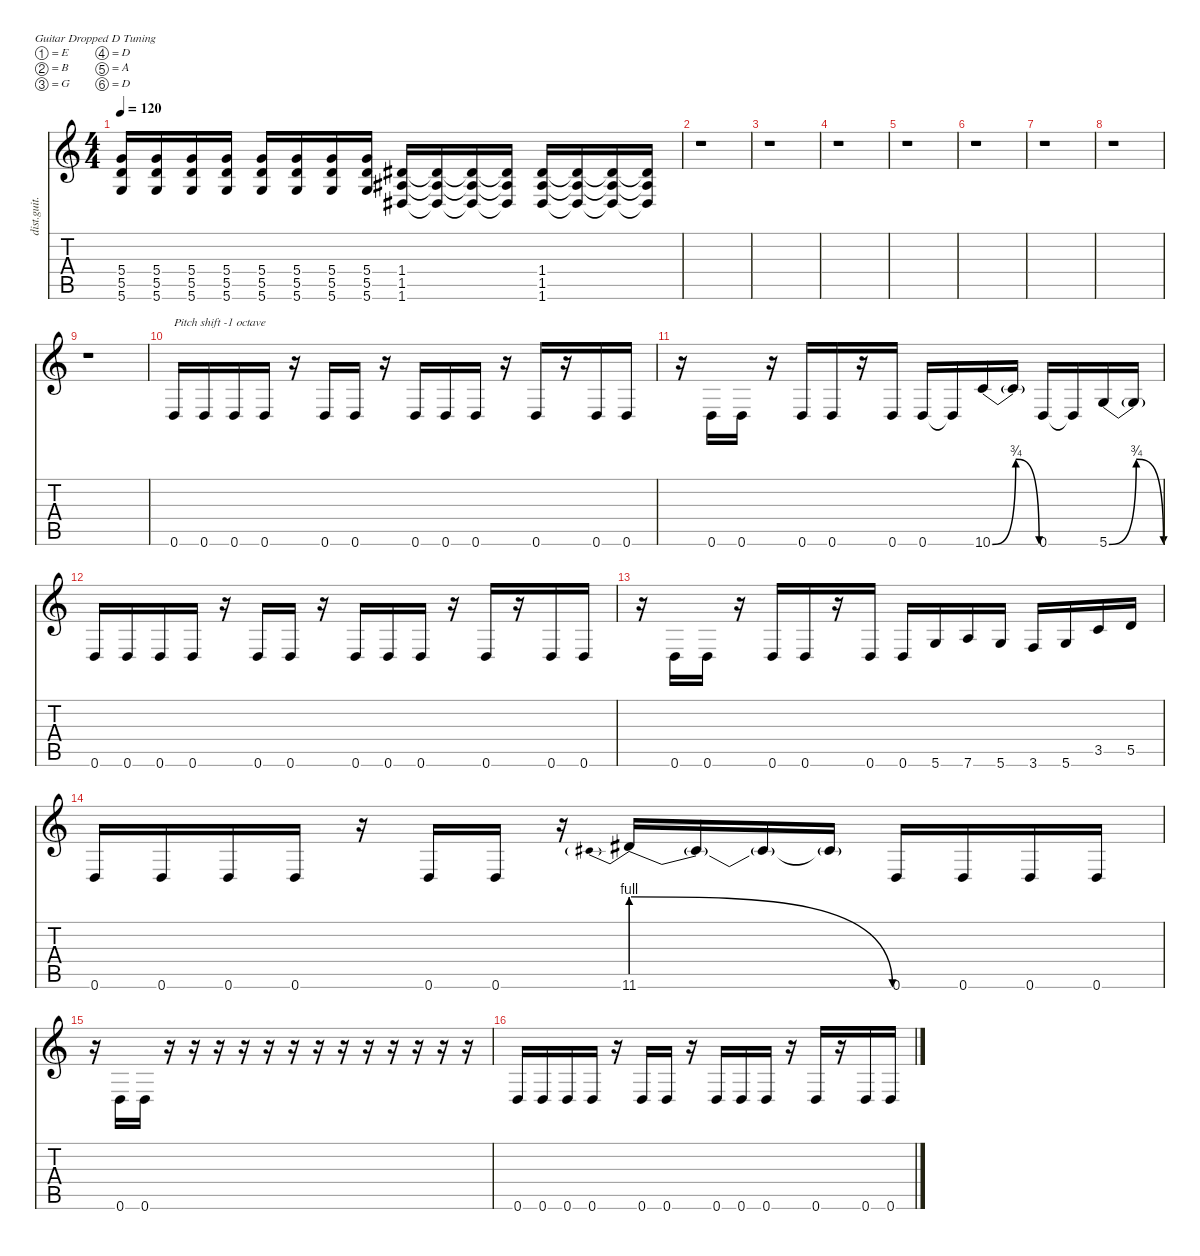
\defaultSystemsLayout 4
\hideDynamics
\bracketExtendMode nobrackets
\otherSystemsTrackNameOrientation horizontal
\track ("riff" "dist.guit.") {instrument distortionguitar}
\staff {score tabs}
\tuning (E4 B3 G3 D3 A2 D2)
\ts (4 4)
\tempo 120
\clef g2
\ks c
(5.6 5.5 5.4).16{dy mf beam Up} (5.6 5.5 5.4).16{beam Up} (5.6 5.5 5.4).16{beam Up} (5.6 5.5 5.4).16{beam Up} (5.6 5.5 5.4).16{beam Up} (5.6 5.5 5.4).16{beam Up} (5.6 5.5 5.4).16{beam Up} (5.6 5.5 5.4).16{beam Up} (1.6{acc #} 1.5{acc #} 1.4{acc #}).16{beam Up} (1.6{t acc #} 1.5{t acc #} 1.4{t acc #}).16{beam Up} (1.6{t acc #} 1.5{t acc #} 1.4{t acc #}).16{beam Up} (1.5{t acc #} 1.4{t acc #} 1.6{t acc #}).16{beam Up} (1.6{acc #} 1.5{acc #} 1.4{acc #}).16{beam Up} (1.6{t acc #} 1.5{t acc #} 1.4{t acc #}).16{beam Up} (1.6{t acc #} 1.5{t acc #} 1.4{t acc #}).16{beam Up} (1.6{t acc #} 1.5{t acc #} 1.4{t acc #}).16{beam Up} |
r.1{beam Down} |
r.1{beam Down} |
r.1{beam Down} |
r.1{beam Down} |
r.1{beam Down} |
r.1{beam Down} |
r.1{beam Down} |
r.1{beam Down} |
0.6.16{txt "Pitch shift -1 octave" beam Up} 0.6.16{beam Up} 0.6.16{beam Up} 0.6.16{beam Up} r.16{beam Up} 0.6.16{beam Up} 0.6.16{beam Up} r.16{beam Up} 0.6.16{beam Up} 0.6.16{beam Up} 0.6.16{beam Up} r.16{beam Up} 0.6.16{beam Up} r.16{beam Up} 0.6.16{beam Up} 0.6.16{beam Up} |
r.16{beam Down} 0.6.16{beam Up} 0.6.16{beam Up} r.16{beam Up} 0.6.16{beam Up} 0.6.16{beam Up} r.16{beam Up} 0.6.16{beam Up} 0.6.16{beam Up} 0.6{t}.16{beam Up} 10.6{be (bendrelease 0 0 10.2 3 20.4 3 30 0)}.16{beam Up} 10.6{t}.16{beam Up} 0.6.16{beam Up} 0.6{t}.16{beam Up} 5.6{be (bendrelease 0 0 10.799999999999999 3 20.4 3 30 0)}.16{beam Up} 5.6{t}.16{beam Up} |
0.6.16{beam Up} 0.6.16{beam Up} 0.6.16{beam Up} 0.6.16{beam Up} r.16{beam Up} 0.6.16{beam Up} 0.6.16{beam Up} r.16{beam Up} 0.6.16{beam Up} 0.6.16{beam Up} 0.6.16{beam Up} r.16{beam Up} 0.6.16{beam Up} r.16{beam Up} 0.6.16{beam Up} 0.6.16{beam Up} |
r.16{beam Down} 0.6.16{beam Up} 0.6.16{beam Up} r.16{beam Up} 0.6.16{beam Up} 0.6.16{beam Up} r.16{beam Up} 0.6.16{beam Up} 0.6.16{beam Up} 5.6.16{beam Up} 7.6.16{beam Up} 5.6.16{beam Up} 3.6.16{beam Up} 5.6.16{beam Up} 3.5.16{beam Up} 5.5.16{beam Up} |
0.6.16{beam Up} 0.6.16{beam Up} 0.6.16{beam Up} 0.6.16{beam Up} r.16{beam Up} 0.6.16{beam Up} 0.6.16{beam Up} r.16{beam Up} 11.6{be (prebendrelease 0 4 15 0)}.16{beam Up} 11.6{t acc #}.16{beam Up} 11.6{t acc #}.16{beam Up} 11.6{t acc #}.16{beam Up} 0.6.16{beam Up} 0.6.16{beam Up} 0.6.16{beam Up} 0.6.16{beam Up} |
r.16{beam Down} 0.6.16{beam Up} 0.6.16{beam Up} r.16{beam Up} r.16{beam Up} r.16{beam Up} r.16{beam Up} r.16{beam Up} r.16{beam Up} r.16{beam Up} r.16{beam Up} r.16{beam Up} r.16{beam Up} r.16{beam Up} r.16{beam Up} r.16{beam Up} |
0.6.16{beam Up} 0.6.16{beam Up} 0.6.16{beam Up} 0.6.16{beam Up} r.16{beam Up} 0.6.16{beam Up} 0.6.16{beam Up} r.16{beam Up} 0.6.16{beam Up} 0.6.16{beam Up} 0.6.16{beam Up} r.16{beam Up} 0.6.16{beam Up} r.16{beam Up} 0.6.16{beam Up} 0.6.16{beam Up}
